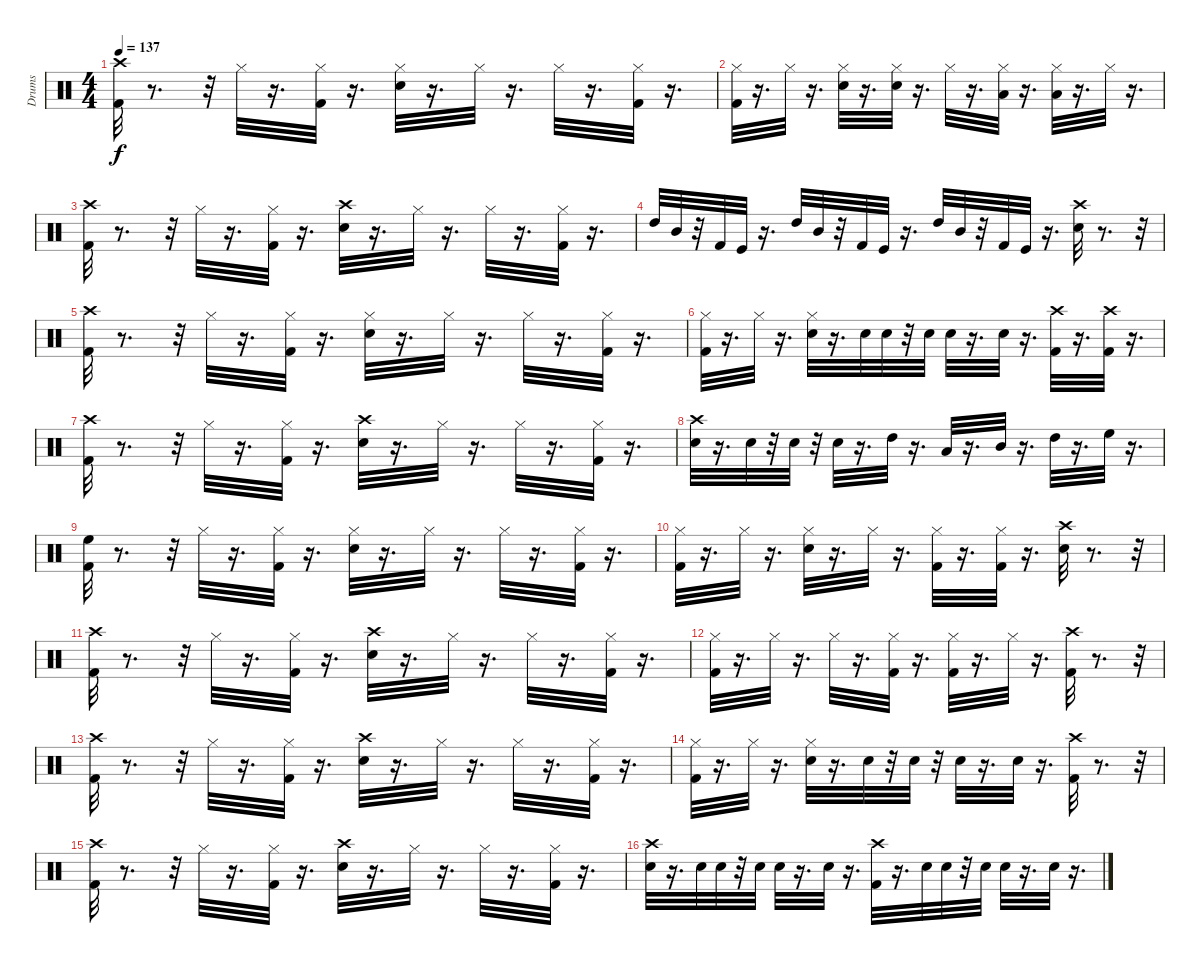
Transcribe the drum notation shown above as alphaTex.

\track ("Drums" "Drums") {instrument percussion}
\staff {score}
\articulation defaults
\ts (4 4)
\tempo 137
\clef neutral
\ks c
("Kick (hit) 2" "Crash high (hit)").32{dy f} r.8{d} r.32 "Hi-Hat (closed)".32 r.16{d} ("Hi-Hat (closed)" "Kick (hit) 2").32 r.16{d} ("Snare (hit) 2" "Hi-Hat (closed)").32 r.16{d} "Hi-Hat (closed)".32 r.16{d} "Hi-Hat (closed)".32 r.16{d} ("Hi-Hat (closed)" "Kick (hit) 2").32 r.16{d} |
("Kick (hit) 2" "Hi-Hat (closed)").32 r.16{d} "Hi-Hat (closed)".32 r.16{d} ("Snare (hit) 2" "Hi-Hat (closed)").32 r.16{d} ("Snare (hit) 2" "Hi-Hat (closed)").32 r.16{d} "Hi-Hat (closed)".32 r.16{d} ("Low Tom (hit)" "Hi-Hat (closed)").32 r.16{d} ("Low Tom (hit)" "Hi-Hat (closed)").32 r.16{d} "Hi-Hat (closed)".32 r.16{d} |
("Kick (hit) 2" "Crash high (hit)").32 r.8{d} r.32 "Hi-Hat (closed)".32 r.16{d} ("Hi-Hat (closed)" "Kick (hit) 2").32 r.16{d} ("Crash high (hit)" "Snare (hit) 2").32 r.16{d} "Hi-Hat (closed)".32 r.16{d} "Hi-Hat (closed)".32 r.16{d} ("Hi-Hat (closed)" "Kick (hit) 2").32 r.16{d} |
"High Tom (hit)".32 "Mid Tom (hit)".32 r.32 "Kick (hit) 2".32 "Kick (hit)".32 r.16{d} "High Tom (hit)".32 "Mid Tom (hit)".32 r.32 "Kick (hit) 2".32 "Kick (hit)".32 r.16{d} "High Tom (hit)".32 "Mid Tom (hit)".32 r.32 "Kick (hit) 2".32 "Kick (hit)".32 r.16{d} ("Crash high (hit)" "Snare (hit) 2").32 r.8{d} r.32 |
("Kick (hit) 2" "Crash high (hit)").32 r.8{d} r.32 "Hi-Hat (closed)".32 r.16{d} ("Hi-Hat (closed)" "Kick (hit) 2").32 r.16{d} ("Snare (hit) 2" "Hi-Hat (closed)").32 r.16{d} "Hi-Hat (closed)".32 r.16{d} "Hi-Hat (closed)".32 r.16{d} ("Hi-Hat (closed)" "Kick (hit) 2").32 r.16{d} |
("Hi-Hat (closed)" "Kick (hit) 2").32 r.16{d} "Hi-Hat (closed)".32 r.16{d} ("Snare (hit) 2" "Hi-Hat (closed)").32 r.16{d} "Snare (hit) 2".32 "Snare (hit) 2".32 r.32 "Snare (hit) 2".32 "Snare (hit) 2".32 r.16{d} "Snare (hit) 2".32 r.16{d} ("Crash high (hit)" "Kick (hit) 2").32 r.16{d} ("Crash high (hit)" "Kick (hit) 2").32 r.16{d} |
("Kick (hit) 2" "Crash high (hit)").32 r.8{d} r.32 "Hi-Hat (closed)".32 r.16{d} ("Hi-Hat (closed)" "Kick (hit) 2").32 r.16{d} ("Crash high (hit)" "Snare (hit) 2").32 r.16{d} "Hi-Hat (closed)".32 r.16{d} "Hi-Hat (closed)".32 r.16{d} ("Hi-Hat (closed)" "Kick (hit) 2").32 r.16{d} |
("Snare (hit) 2" "Crash high (hit)").32 r.16{d} "Snare (hit) 2".32 r.32 "Snare (hit) 2".32 r.32 "Snare (hit) 2".32 r.16{d} "High Tom (hit)".32 r.16{d} "Low Tom (hit)".32 r.16{d} "Mid Tom (hit)".32 r.16{d} "High Tom (hit)".32 r.16{d} "High Floor Tom (hit)".32 r.16{d} |
("Kick (hit) 2" "High Floor Tom (hit)").32 r.8{d} r.32 "Hi-Hat (closed)".32 r.16{d} ("Hi-Hat (closed)" "Kick (hit) 2").32 r.16{d} ("Snare (hit) 2" "Hi-Hat (closed)").32 r.16{d} "Hi-Hat (closed)".32 r.16{d} "Hi-Hat (closed)".32 r.16{d} ("Hi-Hat (closed)" "Kick (hit) 2").32 r.16{d} |
("Kick (hit) 2" "Hi-Hat (closed)").32 r.16{d} "Hi-Hat (closed)".32 r.16{d} ("Snare (hit) 2" "Hi-Hat (closed)").32 r.16{d} "Hi-Hat (closed)".32 r.16{d} ("Kick (hit) 2" "Hi-Hat (closed)").32 r.16{d} ("Kick (hit) 2" "Hi-Hat (closed)").32 r.16{d} ("Snare (hit) 2" "Crash high (hit)").32 r.8{d} r.32 |
("Kick (hit) 2" "Crash high (hit)").32 r.8{d} r.32 "Hi-Hat (closed)".32 r.16{d} ("Hi-Hat (closed)" "Kick (hit) 2").32 r.16{d} ("Crash high (hit)" "Snare (hit) 2").32 r.16{d} "Hi-Hat (closed)".32 r.16{d} "Hi-Hat (closed)".32 r.16{d} ("Hi-Hat (closed)" "Kick (hit) 2").32 r.16{d} |
("Kick (hit) 2" "Hi-Hat (closed)").32 r.16{d} "Hi-Hat (closed)".32 r.16{d} "Hi-Hat (closed)".32 r.16{d} ("Kick (hit) 2" "Hi-Hat (closed)").32 r.16{d} ("Kick (hit) 2" "Hi-Hat (closed)").32 r.16{d} "Hi-Hat (closed)".32 r.16{d} ("Kick (hit) 2" "Crash high (hit)").32 r.8{d} r.32 |
("Kick (hit) 2" "Crash high (hit)").32 r.8{d} r.32 "Hi-Hat (closed)".32 r.16{d} ("Hi-Hat (closed)" "Kick (hit) 2").32 r.16{d} ("Crash high (hit)" "Snare (hit) 2").32 r.16{d} "Hi-Hat (closed)".32 r.16{d} "Hi-Hat (closed)".32 r.16{d} ("Hi-Hat (closed)" "Kick (hit) 2").32 r.16{d} |
("Hi-Hat (closed)" "Kick (hit) 2").32 r.16{d} "Hi-Hat (closed)".32 r.16{d} ("Snare (hit) 2" "Hi-Hat (closed)").32 r.16{d} "Snare (hit) 2".32 r.32 "Snare (hit) 2".32 r.32 "Snare (hit) 2".32 r.16{d} "Snare (hit) 2".32 r.16{d} ("Crash high (hit)" "Kick (hit) 2").32 r.8{d} r.32 |
("Kick (hit) 2" "Crash high (hit)").32 r.8{d} r.32 "Hi-Hat (closed)".32 r.16{d} ("Hi-Hat (closed)" "Kick (hit) 2").32 r.16{d} ("Crash high (hit)" "Snare (hit) 2").32 r.16{d} "Hi-Hat (closed)".32 r.16{d} "Hi-Hat (closed)".32 r.16{d} ("Hi-Hat (closed)" "Kick (hit) 2").32 r.16{d} |
("Snare (hit) 2" "Crash high (hit)").32 r.16{d} "Snare (hit) 2".32 "Snare (hit) 2".32 r.32 "Snare (hit) 2".32 "Snare (hit) 2".32 r.16{d} "Snare (hit) 2".32 r.16{d} ("Kick (hit) 2" "Crash high (hit)").32 r.16{d} "Snare (hit) 2".32 "Snare (hit) 2".32 r.32 "Snare (hit) 2".32 "Snare (hit) 2".32 r.16{d} "Snare (hit) 2".32 r.16{d}
